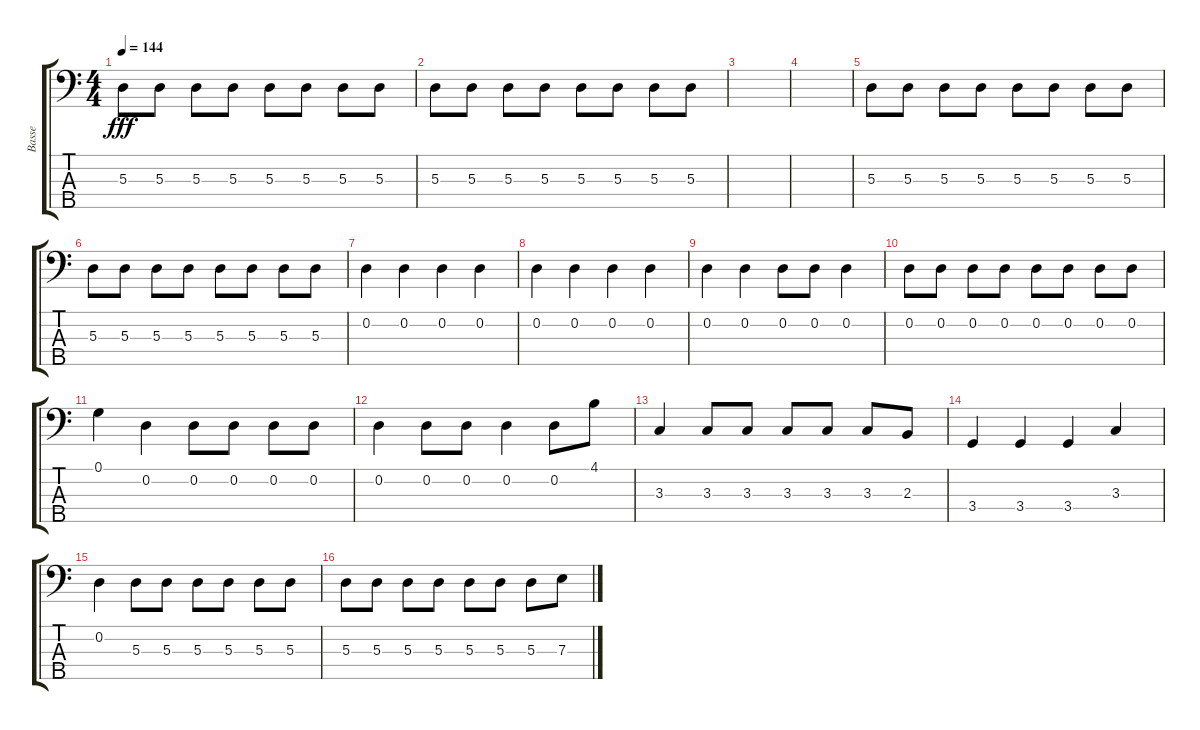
\track ("Basse" "Basse") {instrument slapbass2}
\staff {score tabs}
\tuning (G2 D2 A1 E1 B0) {hide}
\ts (4 4)
\tempo 144
\clef f4
\ks c
5.3.8{dy fff} 5.3.8 5.3.8 5.3.8 5.3.8 5.3.8 5.3.8 5.3.8 |
5.3.8 5.3.8 5.3.8 5.3.8 5.3.8 5.3.8 5.3.8 5.3.8 |
|
|
5.3.8 5.3.8 5.3.8 5.3.8 5.3.8 5.3.8 5.3.8 5.3.8 |
5.3.8 5.3.8 5.3.8 5.3.8 5.3.8 5.3.8 5.3.8 5.3.8 |
0.2.4 0.2.4 0.2.4 0.2.4 |
0.2.4 0.2.4 0.2.4 0.2.4 |
0.2.4 0.2.4 0.2.8 0.2.8 0.2.4 |
0.2.8 0.2.8 0.2.8 0.2.8 0.2.8 0.2.8 0.2.8 0.2.8 |
0.1.4 0.2.4 0.2.8 0.2.8 0.2.8 0.2.8 |
0.2.4 0.2.8 0.2.8 0.2.4 0.2.8 4.1.8 |
3.3.4 3.3.8 3.3.8 3.3.8 3.3.8 3.3.8 2.3.8 |
3.4.4 3.4.4 3.4.4 3.3.4 |
0.2.4 5.3.8 5.3.8 5.3.8 5.3.8 5.3.8 5.3.8 |
5.3.8 5.3.8 5.3.8 5.3.8 5.3.8 5.3.8 5.3.8 7.3.8
